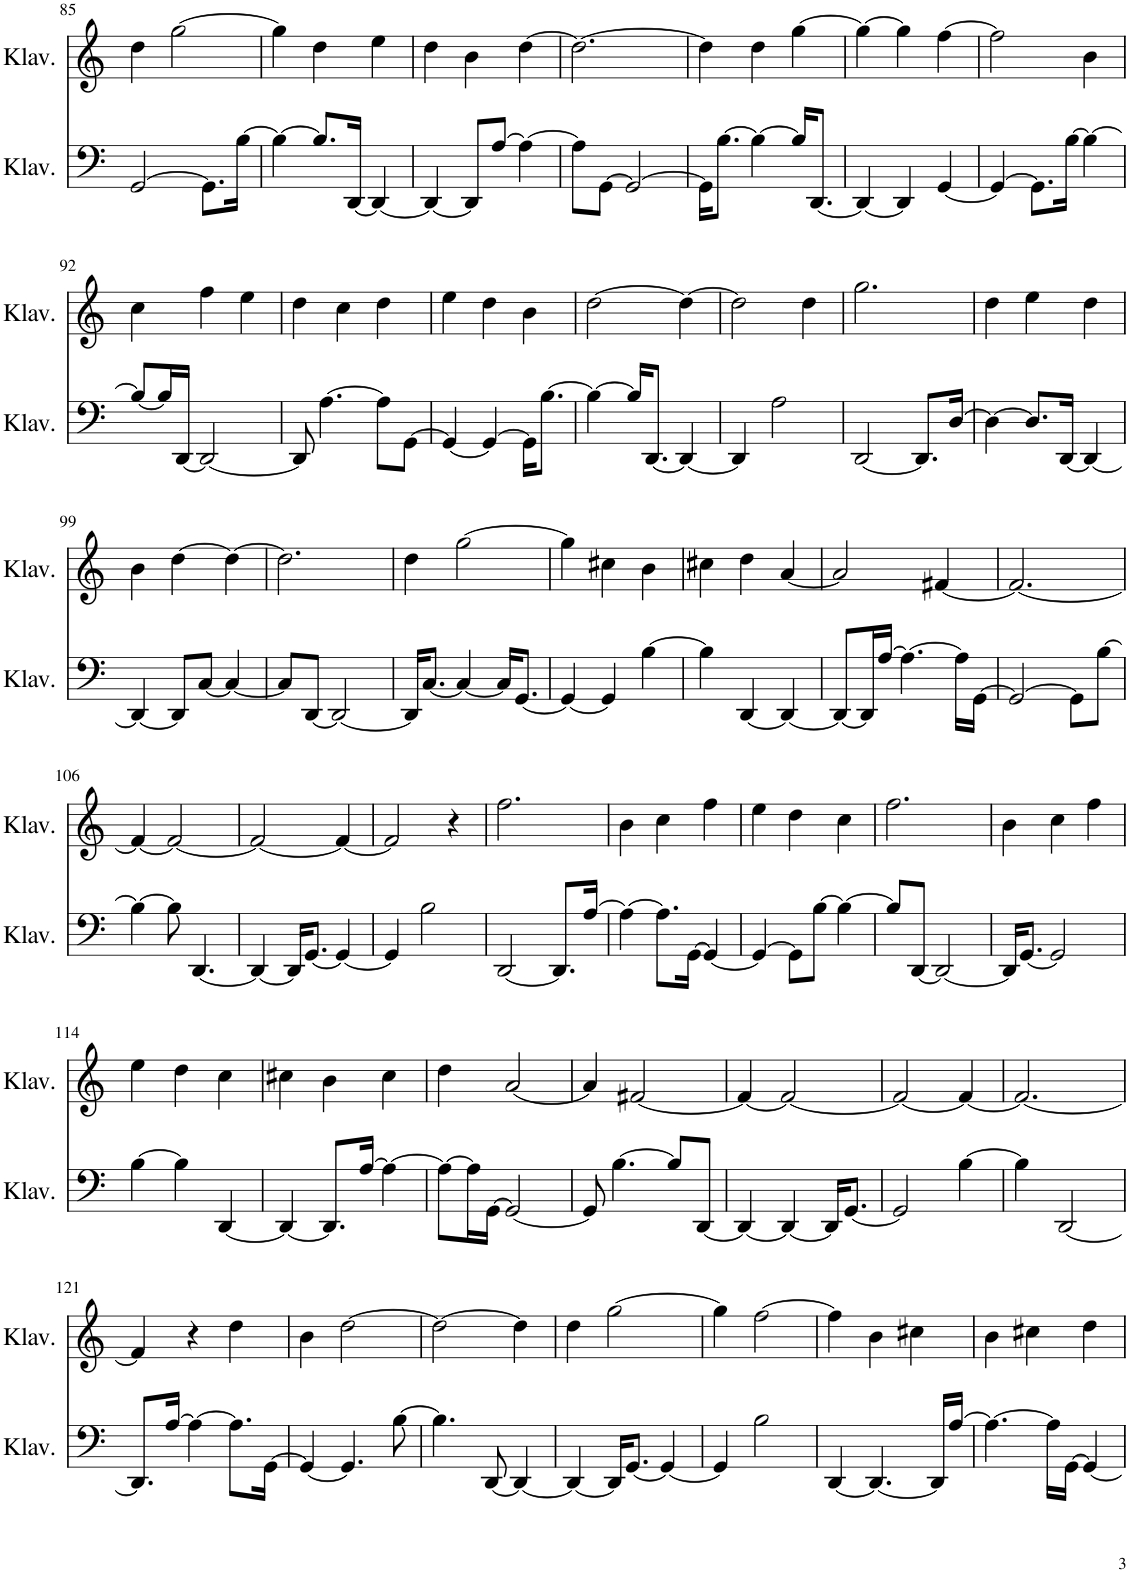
**kern	**kern
*part2	*part1
*staff2	*staff1
*I"Klavier	*I"Klavier
*I'Klav.	*I'Klav.
!!LO:PB:g=z
*clefF4	*clefG2
*k[]	*k[]
*M3/4	*M3/4
=85	=85
[2GG/	4dd\
.	[2gg\
8.GG\L]	.
[16B\Jk	.
=86	=86
4B\_	4gg\]
8.B/L]	4dd\
[16DD/Jk	.
4DD/_	4ee\
=87	=87
4DD/_	4dd\
8DD/L]	4b\
[8A/J	.
4A\_	[4dd\
=88	=88
8A\L]	2.dd\_
[8GG\J	.
2GG/_	.
=89	=89
16GG\KL]	4dd\]
[8.B\J	.
4B\_	4dd\
16B/KL]	[4gg\
[8.DD/J	.
=90	=90
4DD/_	4gg\_
4DD/]	4gg\]
[4GG/	[4ff\
=91	=91
4GG/_	2ff\]
8.GG\L]	.
[16B\Jk	.
4B\_	4b\
!!LO:LB:g=z
=92	=92
8B/L_	4cc\
16B/L]	.
[16DD/JJ	.
2DD/_	4ff\
.	4ee\
=93	=93
8DD/]	4dd\
[4.A\	.
.	4cc\
8A\L]	4dd\
[8GG\J	.
=94	=94
4GG/_	4ee\
4GG/_	4dd\
16GG\KL]	4b\
[8.B\J	.
=95	=95
4B\_	[2dd\
16B/KL]	.
[8.DD/J	.
4DD/_	4dd\_
=96	=96
4DD/]	2dd\]
2A\	.
.	4dd\
=97	=97
[2DD/	2.gg\
8.DD/L]	.
[16D/Jk	.
=98	=98
4D\_	4dd\
8.D/L]	4ee\
[16DD/Jk	.
4DD/_	4dd\
!!LO:LB:g=z
=99	=99
4DD/_	4b\
8DD/L]	[4dd\
[8C/J	.
4C/_	4dd\_
=100	=100
8C/L]	2.dd\]
[8DD/J	.
2DD/_	.
=101	=101
16DD/KL]	4dd\
[8.C/J	.
4C/_	[2gg\
16C/KL]	.
[8.GG/J	.
=102	=102
4GG/_	4gg\]
4GG/]	4cc#X\
[4B\	4b\
=103	=103
4B\]	4cc#X\
[4DD/	4dd\
4DD/_	[4a/
=104	=104
8DD/L_	2a/]
16DD/L]	.
[16A/JJ	.
4.A\_	.
.	[4f#X/
16A\LL]	.
[16GG\JJ	.
=105	=105
2GG/_	2.f#/_
8GG\L]	.
[8B\J	.
!!LO:LB:g=z
=106	=106
4B\_	4f#/_
8B\]	2f#/_
[4.DD/	.
=107	=107
4DD/_	2f#/_
16DD/KL]	.
[8.GG/J	.
4GG/_	4f#/_
=108	=108
4GG/]	2f#/]
2B\	.
.	4r
=109	=109
[2DD/	2.ff\
8.DD/L]	.
[16A/Jk	.
=110	=110
4A\_	4b\
8.A\L]	4cc\
[16GG\Jk	.
4GG/_	4ff\
=111	=111
4GG/_	4ee\
8GG\L]	4dd\
[8B\J	.
4B\_	4cc\
=112	=112
8B/L]	2.ff\
[8DD/J	.
2DD/_	.
=113	=113
16DD/KL]	4b\
[8.GG/J	.
2GG/]	4cc\
.	4ff\
!!LO:LB:g=z
=114	=114
[4B\	4ee\
4B\]	4dd\
[4DD/	4cc\
=115	=115
4DD/_	4cc#X\
8.DD/L]	4b\
[16A/Jk	.
4A\_	4cc#\
=116	=116
8A\L_	4dd\
16A\L]	.
[16GG\JJ	.
2GG/_	[2a/
=117	=117
8GG/]	4a/]
[4.B\	.
.	[2f#X/
8B/L]	.
[8DD/J	.
=118	=118
4DD/_	4f#/_
4DD/_	2f#/_
16DD/KL]	.
[8.GG/J	.
=119	=119
2GG/]	2f#/_
[4B\	4f#/_
=120	=120
4B\]	2.f#/_
[2DD/	.
!!LO:LB:g=z
=121	=121
8.DD/L]	4f#/]
[16A/Jk	.
4A\_	4r
8.A\L]	4dd\
[16GG\Jk	.
=122	=122
4GG/_	4b\
4.GG/]	[2dd\
[8B\	.
=123	=123
4.B\]	2dd\_
[8DD/	.
4DD/_	4dd\]
=124	=124
4DD/_	4dd\
16DD/KL]	[2gg\
[8.GG/J	.
4GG/_	.
=125	=125
4GG/]	4gg\]
2B\	[2ff\
=126	=126
[4DD/	4ff\]
4.DD/_	4b\
.	4cc#X\
16DD/LL]	.
[16A/JJ	.
=127	=127
4.A\_	4b\
.	4cc#X\
16A\LL]	.
[16GG\JJ	.
4GG/_	4dd\
=	=
*-	*-
